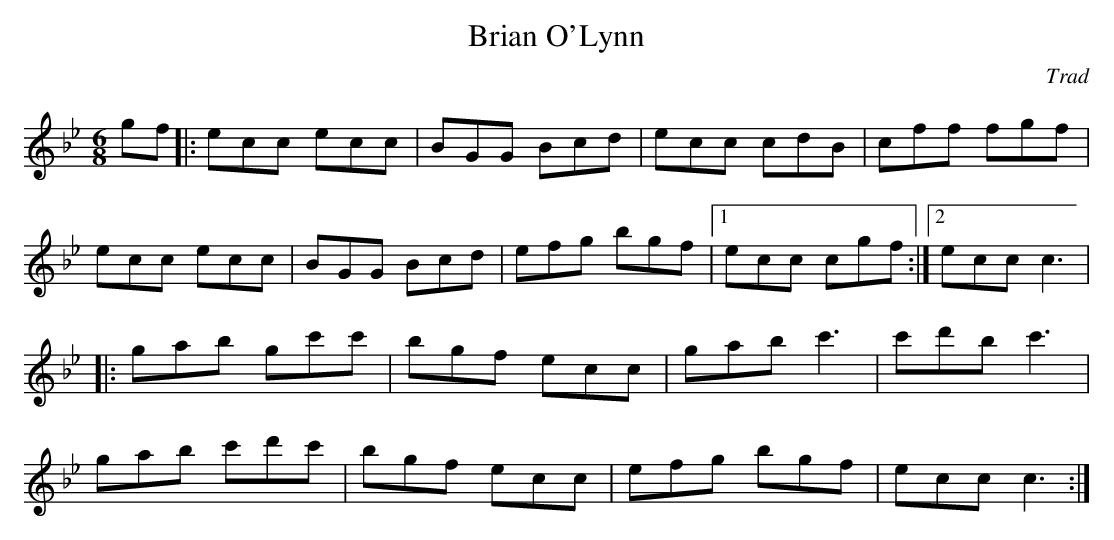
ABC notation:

X:1
T:Brian O'Lynn
C:Trad
M:6/8
K:CDor
L:1/8
gf |: ecc ecc | BGG Bcd | ecc cdB | cff fgf |
ecc ecc | BGG Bcd | efg bgf |1 ecc cgf :|2 ecc c3 |
|: gab gc'c' | bgf ecc | gab c'3 | c'd'b c'3 |
gab c'd'c' | bgf ecc | efg bgf | ecc c3 :|
